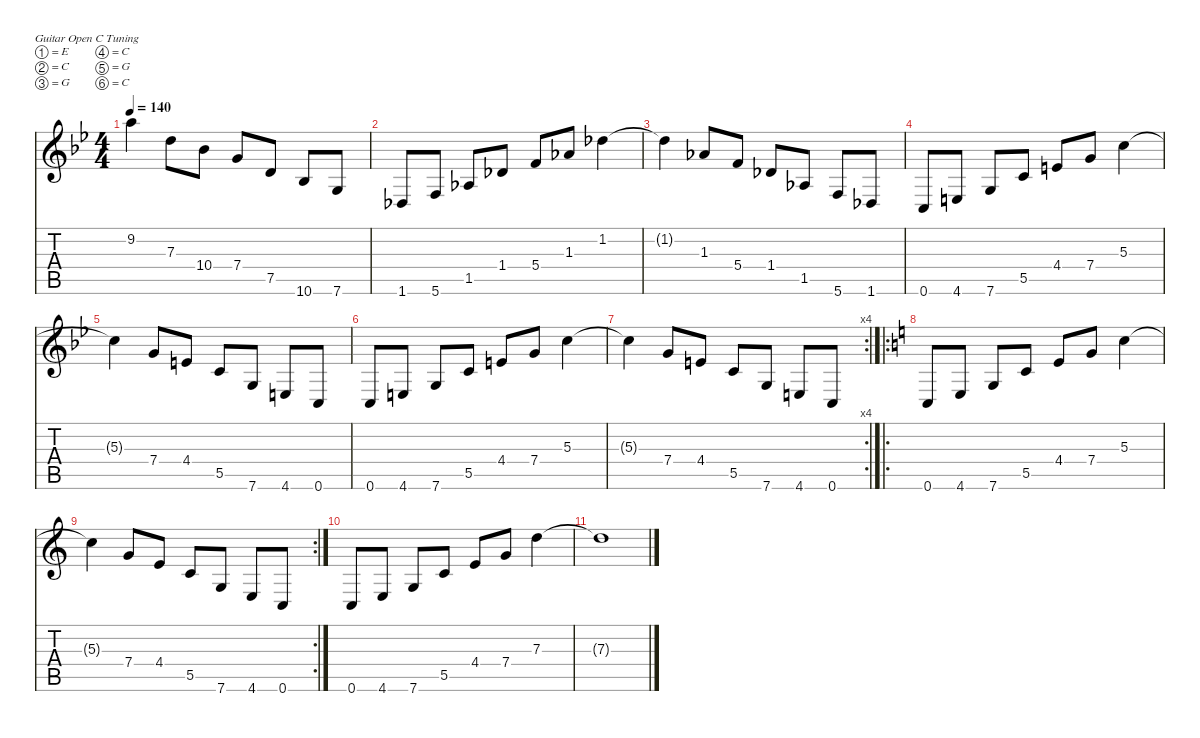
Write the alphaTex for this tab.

\defaultSystemsLayout 4
\hideDynamics
\bracketExtendMode nobrackets
\singleTrackTrackNamePolicy hidden
\multiTrackTrackNamePolicy hidden
\firstSystemTrackNameMode fullname
\otherSystemsTrackNameOrientation horizontal
\track ("Guitar 1" "od.guit.") {mute instrument overdrivenguitar}
\staff {score tabs}
\tuning (E4 C4 G3 C3 G2 C2)
\ts (4 4)
\tempo 140
\clef g2
\ks gminor
9.2{t acc forcenatural}.4{dy f beam Down} 7.3{acc forcenatural}.8{beam Down} 10.4{acc b}.8{beam Down} 7.4{acc forcenatural}.8{beam Up} 7.5{acc forcenatural}.8{beam Up} 10.6{acc b}.8{beam Up} 7.6{acc forcenatural}.8{beam Up} |
1.6{acc b}.8{beam Up} 5.6{acc forcenatural}.8{beam Up} 1.5{acc b}.8{beam Up} 1.4{acc b}.8{beam Up} 5.4{acc forcenatural}.8{beam Up} 1.3{acc b}.8{beam Up} 1.2{acc b}.4{beam Down} |
1.2{t acc b}.4{beam Down} 1.3{acc b}.8{beam Up} 5.4{acc forcenatural}.8{beam Up} 1.4{acc b}.8{beam Up} 1.5{acc b}.8{beam Up} 5.6{acc forcenatural}.8{beam Up} 1.6{acc b}.8{beam Up} |
0.6{acc forcenatural}.8{beam Up} 4.6{acc forcenatural}.8{beam Up} 7.6{acc forcenatural}.8{beam Up} 5.5{acc forcenatural}.8{beam Up} 4.4{acc forcenatural}.8{beam Up} 7.4{acc forcenatural}.8{beam Up} 5.3{acc forcenatural}.4{beam Down} |
5.3{t acc forcenatural}.4{beam Down} 7.4{acc forcenatural}.8{beam Up} 4.4{acc forcenatural}.8{beam Up} 5.5{acc forcenatural}.8{beam Up} 7.6{acc forcenatural}.8{beam Up} 4.6{acc forcenatural}.8{beam Up} 0.6{acc forcenatural}.8{beam Up} |
0.6{acc forcenatural}.8{beam Up} 4.6{acc forcenatural}.8{beam Up} 7.6{acc forcenatural}.8{beam Up} 5.5{acc forcenatural}.8{beam Up} 4.4{acc forcenatural}.8{beam Up} 7.4{acc forcenatural}.8{beam Up} 5.3{acc forcenatural}.4{beam Down} |
\rc 4
5.3{t acc forcenatural}.4{beam Down} 7.4{acc forcenatural}.8{beam Up} 4.4{acc forcenatural}.8{beam Up} 5.5{acc forcenatural}.8{beam Up} 7.6{acc forcenatural}.8{beam Up} 4.6{acc forcenatural}.8{beam Up} 0.6{acc forcenatural}.8{beam Up} |
\ro
\ks c
0.6.8{beam Up} 4.6.8{beam Up} 7.6.8{beam Up} 5.5.8{beam Up} 4.4.8{beam Up} 7.4.8{beam Up} 5.3.4{beam Down} |
\rc 2
5.3{t}.4{beam Down} 7.4.8{beam Up} 4.4.8{beam Up} 5.5.8{beam Up} 7.6.8{beam Up} 4.6.8{beam Up} 0.6.8{beam Up} |
0.6.8{beam Up} 4.6.8{beam Up} 7.6.8{beam Up} 5.5.8{beam Up} 4.4.8{beam Up} 7.4.8{beam Up} 7.3.4{beam Down} |
7.3{t}.1{beam Down}
